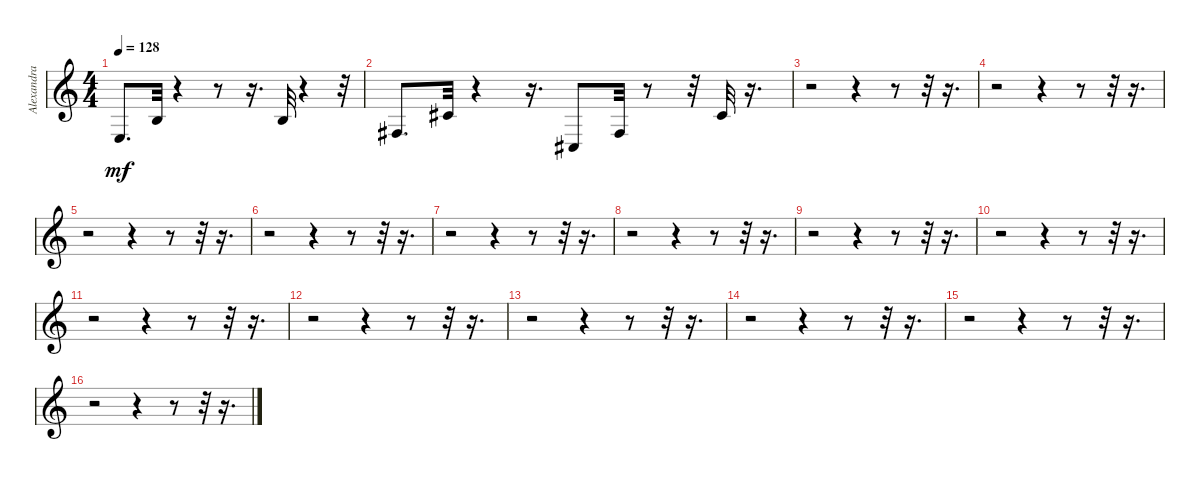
\track ("Alexandra Stan - Mr Saxobeat" "Alexandra ") {instrument xylophone}
\staff {score}
\tuning (E4 B3 G3 D3 A2 E2 B1) {hide}
\ts (4 4)
\tempo 128
\clef g2
\ks c
2.4.8{d dy mf} 0.2.32 r.4 r.8 r.16{d} 0.2.32 r.4 r.32 |
4.4.8{d} 2.2.32 r.4 r.16{d} 4.5.8 4.4.32 r.8 r.32 2.2.32 r.16{d} |
r.2 r.4 r.8 r.32 r.16{d} |
r.2 r.4 r.8 r.32 r.16{d} |
r.2 r.4 r.8 r.32 r.16{d} |
r.2 r.4 r.8 r.32 r.16{d} |
r.2 r.4 r.8 r.32 r.16{d} |
r.2 r.4 r.8 r.32 r.16{d} |
r.2 r.4 r.8 r.32 r.16{d} |
r.2 r.4 r.8 r.32 r.16{d} |
r.2 r.4 r.8 r.32 r.16{d} |
r.2 r.4 r.8 r.32 r.16{d} |
r.2 r.4 r.8 r.32 r.16{d} |
r.2 r.4 r.8 r.32 r.16{d} |
r.2 r.4 r.8 r.32 r.16{d} |
r.2 r.4 r.8 r.32 r.16{d}
